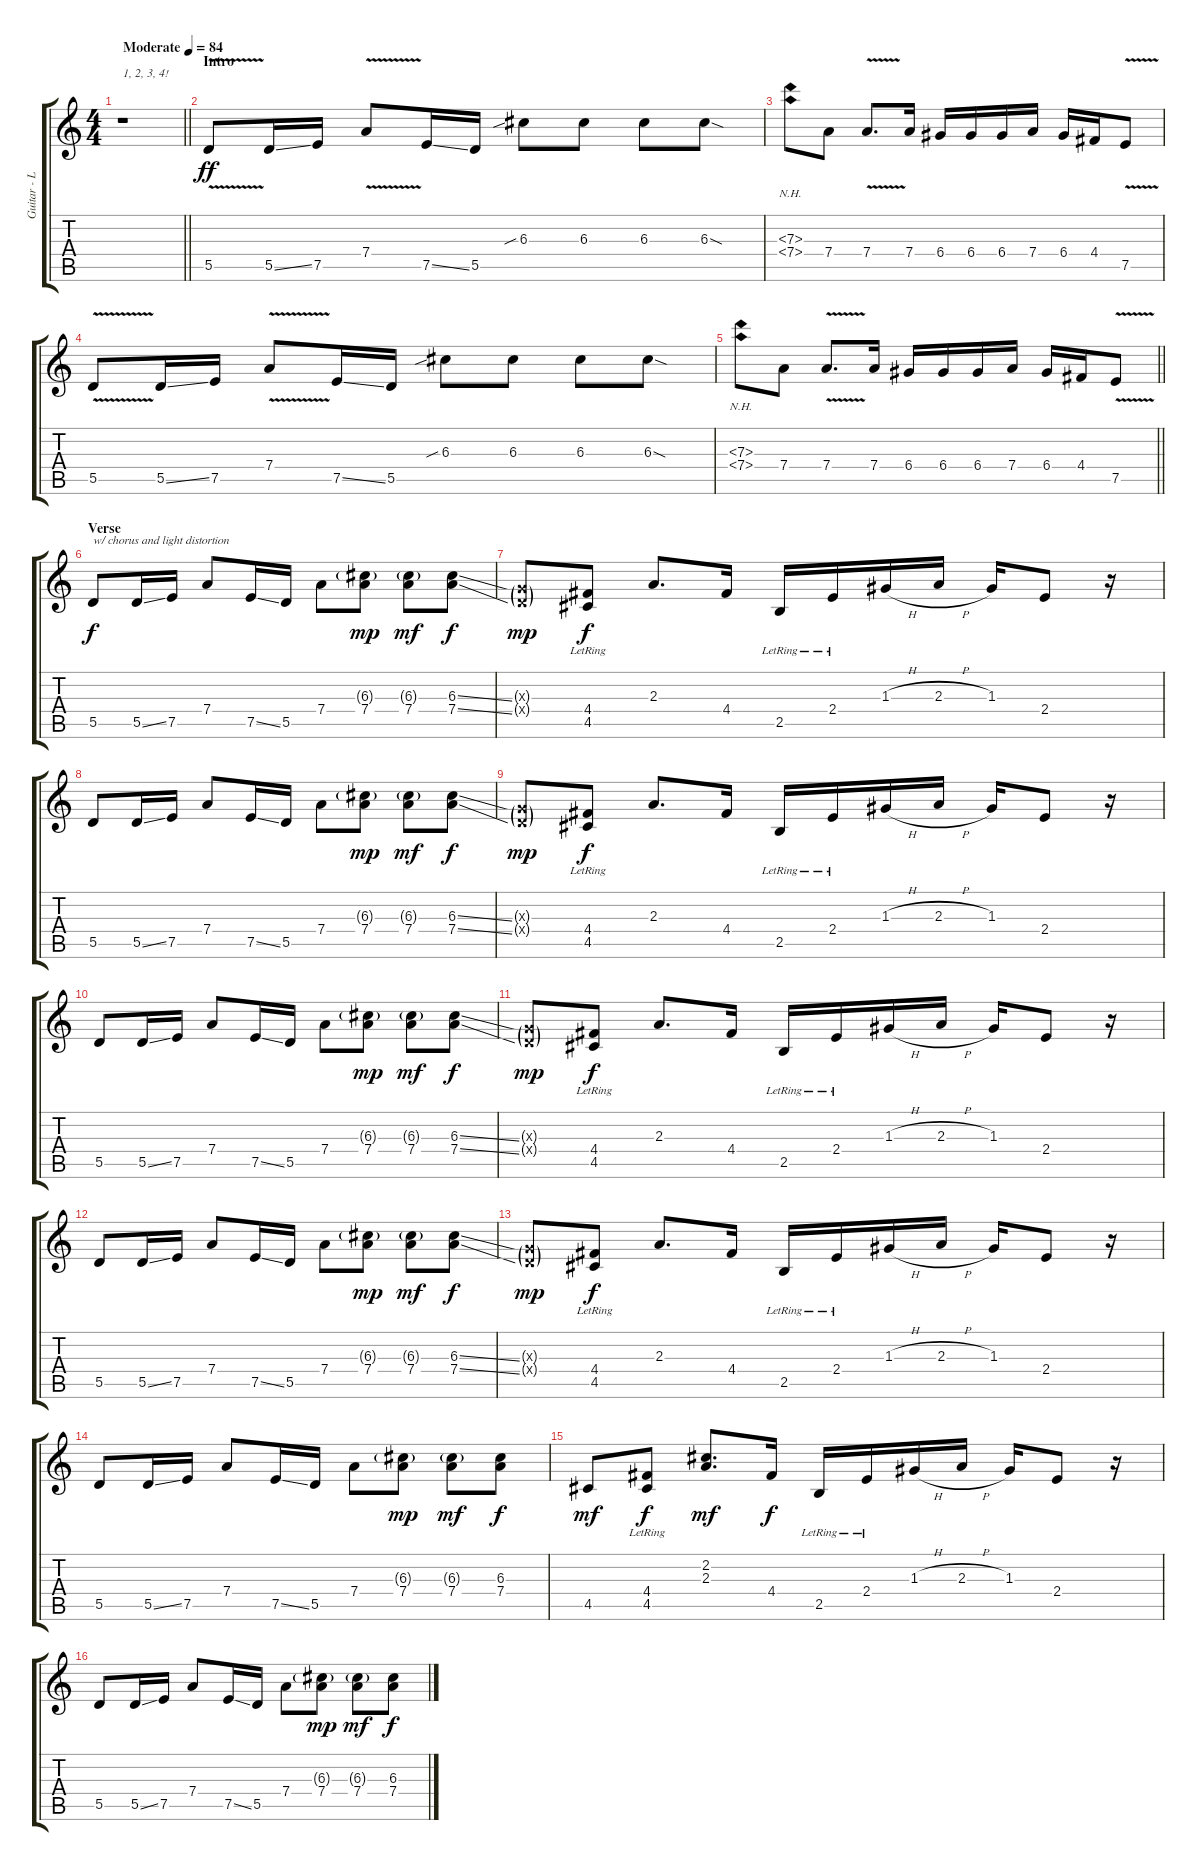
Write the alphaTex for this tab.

\track ("Guitar - Lead" "Guitar - L") {instrument distortionguitar}
\staff {score tabs}
\tuning (E4 B3 G3 D3 A2 E2) {hide}
\ts (4 4)
\tempo (84 "Moderate")
\clef g2
\barLineRight lightlight
\ks c
r.1{txt "1, 2, 3, 4!" dy ff instrument distortionguitar} |
\section ("" "Intro")
5.5{v}.8 5.5{ss}.16 7.5.16 7.4{v}.8 7.5{ss}.16 5.5.16 6.3{sib}.8 6.3.8 6.3.8 6.3{sod}.8 |
(7.3{nh} 7.4{nh}).8 7.4.8 7.4{v}.8{d} 7.4.16 6.4.16 6.4.16 6.4.16 7.4.16 6.4.16 4.4.16 7.5{v}.8 |
5.5{v}.8 5.5{ss}.16 7.5.16 7.4{v}.8 7.5{ss}.16 5.5.16 6.3{sib}.8 6.3.8 6.3.8 6.3{sod}.8 |
\barLineRight lightlight
(7.3{nh} 7.4{nh}).8 7.4.8 7.4{v}.8{d} 7.4.16 6.4.16 6.4.16 6.4.16 7.4.16 6.4.16 4.4.16 7.5{v}.8 |
\section ("" "Verse")
5.5.8{txt "w/ chorus and light distortion" dy f instrument electricguitarclean} 5.5{ss}.16 7.5.16 7.4.8 7.5{ss}.16 5.5.16 7.4.8 (6.3{g} 7.4).8{dy mp} (6.3{g} 7.4).8{dy mf} (6.3{ss} 7.4{ss}).8{dy f} |
(0.3{g x} 0.4{g x}).8{dy mp} (4.4{lr} 4.5{lr}).8{dy f} 2.3.8{d} 4.4.16 2.5{lr}.16 2.4{lr}.16 1.3{h}.16 2.3{h}.16 1.3.16 2.4.8 r.16 |
5.5.8 5.5{ss}.16 7.5.16 7.4.8 7.5{ss}.16 5.5.16 7.4.8 (6.3{g} 7.4).8{dy mp} (6.3{g} 7.4).8{dy mf} (6.3{ss} 7.4{ss}).8{dy f} |
(0.3{g x} 0.4{g x}).8{dy mp} (4.4{lr} 4.5{lr}).8{dy f} 2.3.8{d} 4.4.16 2.5{lr}.16 2.4{lr}.16 1.3{h}.16 2.3{h}.16 1.3.16 2.4.8 r.16 |
5.5.8 5.5{ss}.16 7.5.16 7.4.8 7.5{ss}.16 5.5.16 7.4.8 (6.3{g} 7.4).8{dy mp} (6.3{g} 7.4).8{dy mf} (6.3{ss} 7.4{ss}).8{dy f} |
(0.3{g x} 0.4{g x}).8{dy mp} (4.4{lr} 4.5{lr}).8{dy f} 2.3.8{d} 4.4.16 2.5{lr}.16 2.4{lr}.16 1.3{h}.16 2.3{h}.16 1.3.16 2.4.8 r.16 |
5.5.8 5.5{ss}.16 7.5.16 7.4.8 7.5{ss}.16 5.5.16 7.4.8 (6.3{g} 7.4).8{dy mp} (6.3{g} 7.4).8{dy mf} (6.3{ss} 7.4{ss}).8{dy f} |
(0.3{g x} 0.4{g x}).8{dy mp} (4.4{lr} 4.5{lr}).8{dy f} 2.3.8{d} 4.4.16 2.5{lr}.16 2.4{lr}.16 1.3{h}.16 2.3{h}.16 1.3.16 2.4.8 r.16 |
5.5.8 5.5{ss}.16 7.5.16 7.4.8 7.5{ss}.16 5.5.16 7.4.8 (6.3{g} 7.4).8{dy mp} (6.3{g} 7.4).8{dy mf} (6.3 7.4).8{dy f} |
4.5.8{dy mf} (4.4{lr} 4.5{lr}).8{dy f} (2.2 2.3).8{d dy mf} 4.4.16{dy f} 2.5{lr}.16 2.4{lr}.16 1.3{h}.16 2.3{h}.16 1.3.16 2.4.8 r.16 |
5.5.8 5.5{ss}.16 7.5.16 7.4.8 7.5{ss}.16 5.5.16 7.4.8 (6.3{g} 7.4).8{dy mp} (6.3{g} 7.4).8{dy mf} (6.3 7.4).8{dy f}
